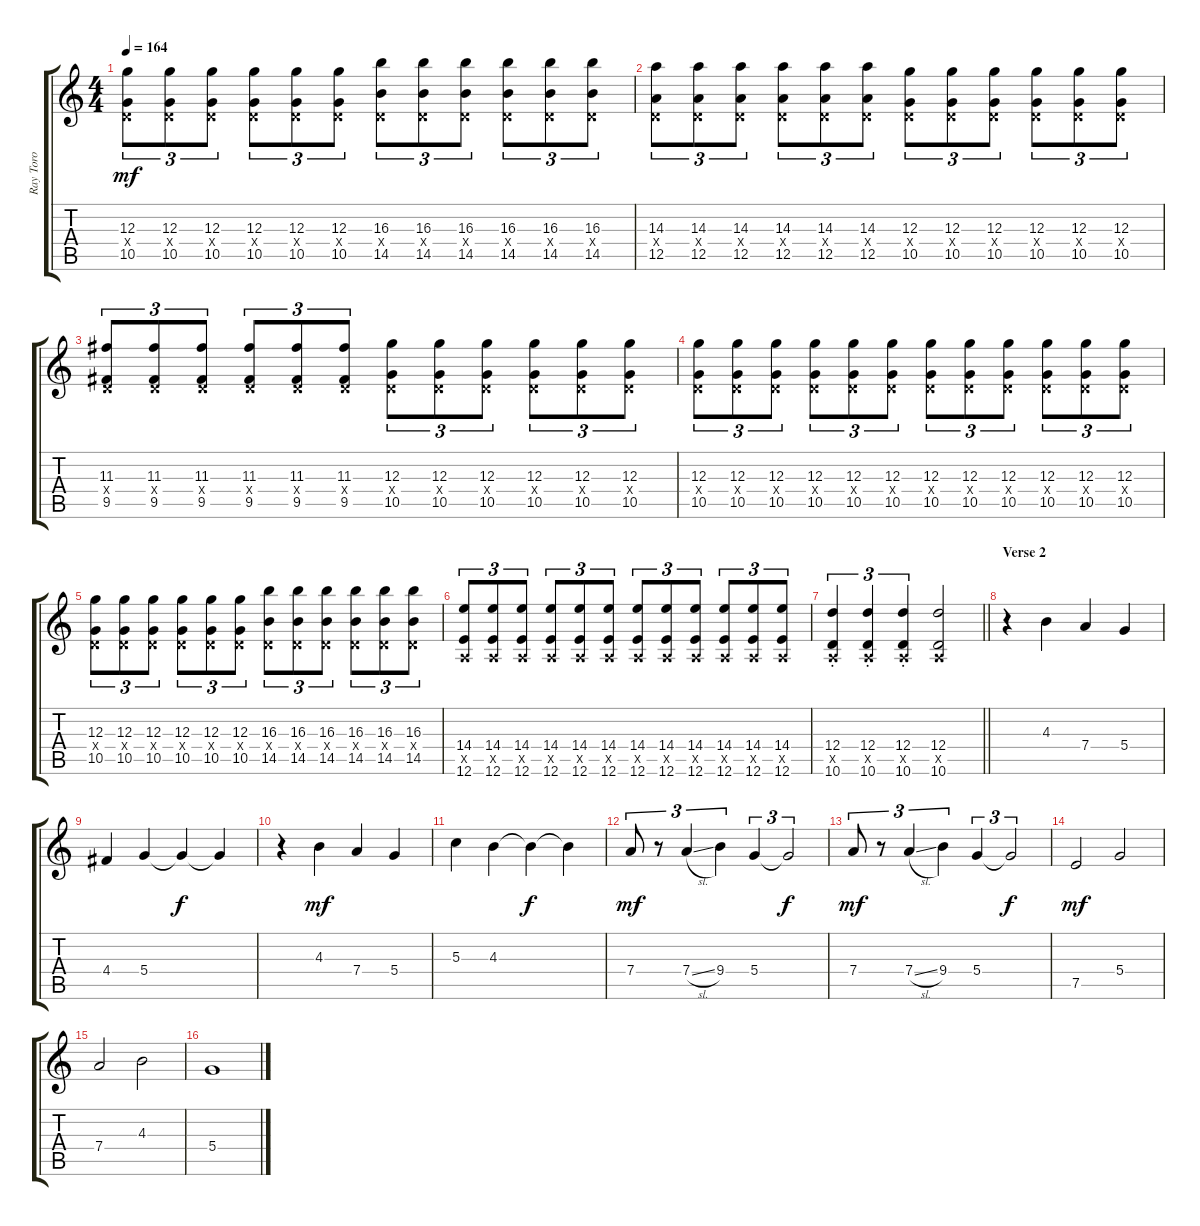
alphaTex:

\track ("Ray Toro" "Ray Toro") {instrument distortionguitar}
\staff {score tabs}
\tuning (E4 B3 G3 D3 A2 E2) {hide}
\ts (4 4)
\tempo 164
\clef g2
\ks c
(12.3 0.4{x} 10.5).8{tu (3 2) dy mf} (12.3 0.4{x} 10.5).8{tu (3 2)} (12.3 0.4{x} 10.5).8{tu (3 2)} (12.3 0.4{x} 10.5).8{tu (3 2)} (12.3 0.4{x} 10.5).8{tu (3 2)} (12.3 0.4{x} 10.5).8{tu (3 2)} (16.3 0.4{x} 14.5).8{tu (3 2)} (16.3 0.4{x} 14.5).8{tu (3 2)} (16.3 0.4{x} 14.5).8{tu (3 2)} (16.3 0.4{x} 14.5).8{tu (3 2)} (16.3 0.4{x} 14.5).8{tu (3 2)} (16.3 0.4{x} 14.5).8{tu (3 2)} |
(14.3 0.4{x} 12.5).8{tu (3 2)} (14.3 0.4{x} 12.5).8{tu (3 2)} (14.3 0.4{x} 12.5).8{tu (3 2)} (14.3 0.4{x} 12.5).8{tu (3 2)} (14.3 0.4{x} 12.5).8{tu (3 2)} (14.3 0.4{x} 12.5).8{tu (3 2)} (12.3 0.4{x} 10.5).8{tu (3 2)} (12.3 0.4{x} 10.5).8{tu (3 2)} (12.3 0.4{x} 10.5).8{tu (3 2)} (12.3 0.4{x} 10.5).8{tu (3 2)} (12.3 0.4{x} 10.5).8{tu (3 2)} (12.3 0.4{x} 10.5).8{tu (3 2)} |
(11.3 0.4{x} 9.5).8{tu (3 2)} (11.3 0.4{x} 9.5).8{tu (3 2)} (11.3 0.4{x} 9.5).8{tu (3 2)} (11.3 0.4{x} 9.5).8{tu (3 2)} (11.3 0.4{x} 9.5).8{tu (3 2)} (11.3 0.4{x} 9.5).8{tu (3 2)} (12.3 0.4{x} 10.5).8{tu (3 2)} (12.3 0.4{x} 10.5).8{tu (3 2)} (12.3 0.4{x} 10.5).8{tu (3 2)} (12.3 0.4{x} 10.5).8{tu (3 2)} (12.3 0.4{x} 10.5).8{tu (3 2)} (12.3 0.4{x} 10.5).8{tu (3 2)} |
(12.3 0.4{x} 10.5).8{tu (3 2)} (12.3 0.4{x} 10.5).8{tu (3 2)} (12.3 0.4{x} 10.5).8{tu (3 2)} (12.3 0.4{x} 10.5).8{tu (3 2)} (12.3 0.4{x} 10.5).8{tu (3 2)} (12.3 0.4{x} 10.5).8{tu (3 2)} (12.3 0.4{x} 10.5).8{tu (3 2)} (12.3 0.4{x} 10.5).8{tu (3 2)} (12.3 0.4{x} 10.5).8{tu (3 2)} (12.3 0.4{x} 10.5).8{tu (3 2)} (12.3 0.4{x} 10.5).8{tu (3 2)} (12.3 0.4{x} 10.5).8{tu (3 2)} |
(12.3 0.4{x} 10.5).8{tu (3 2)} (12.3 0.4{x} 10.5).8{tu (3 2)} (12.3 0.4{x} 10.5).8{tu (3 2)} (12.3 0.4{x} 10.5).8{tu (3 2)} (12.3 0.4{x} 10.5).8{tu (3 2)} (12.3 0.4{x} 10.5).8{tu (3 2)} (16.3 0.4{x} 14.5).8{tu (3 2)} (16.3 0.4{x} 14.5).8{tu (3 2)} (16.3 0.4{x} 14.5).8{tu (3 2)} (16.3 0.4{x} 14.5).8{tu (3 2)} (16.3 0.4{x} 14.5).8{tu (3 2)} (16.3 0.4{x} 14.5).8{tu (3 2)} |
(14.4 0.5{x} 12.6).8{tu (3 2)} (14.4 0.5{x} 12.6).8{tu (3 2)} (14.4 0.5{x} 12.6).8{tu (3 2)} (14.4 0.5{x} 12.6).8{tu (3 2)} (14.4 0.5{x} 12.6).8{tu (3 2)} (14.4 0.5{x} 12.6).8{tu (3 2)} (14.4 0.5{x} 12.6).8{tu (3 2)} (14.4 0.5{x} 12.6).8{tu (3 2)} (14.4 0.5{x} 12.6).8{tu (3 2)} (14.4 0.5{x} 12.6).8{tu (3 2)} (14.4 0.5{x} 12.6).8{tu (3 2)} (14.4 0.5{x} 12.6).8{tu (3 2)} |
\barLineRight lightlight
(12.4{st} 0.5{x} 10.6{st}).4{tu (3 2)} (12.4{st} 0.5{x} 10.6{st}).4{tu (3 2)} (12.4{st} 0.5{x} 10.6{st}).4{tu (3 2)} (12.4 0.5{x} 10.6).2 |
\section ("" "Verse 2")
r.4 4.3.4 7.4.4 5.4.4 |
4.4.4 5.4.4 5.4{t}.4{dy f} 5.4{t}.4 |
r.4 4.3.4{dy mf} 7.4.4 5.4.4 |
5.3.4 4.3.4 4.3{t}.4{dy f} 4.3{t}.4 |
7.4.8{tu (3 2) dy mf} r.8{tu (3 2)} 7.4{sl}.4{tu (3 2)} 9.4.4{tu (3 2)} 5.4.4{tu (3 2)} 5.4{t}.2{tu (3 2) dy f} |
7.4.8{tu (3 2) dy mf} r.8{tu (3 2)} 7.4{sl}.4{tu (3 2)} 9.4.4{tu (3 2)} 5.4.4{tu (3 2)} 5.4{t}.2{tu (3 2) dy f} |
7.5.2{dy mf} 5.4.2 |
7.4.2 4.3.2 |
5.4.1
